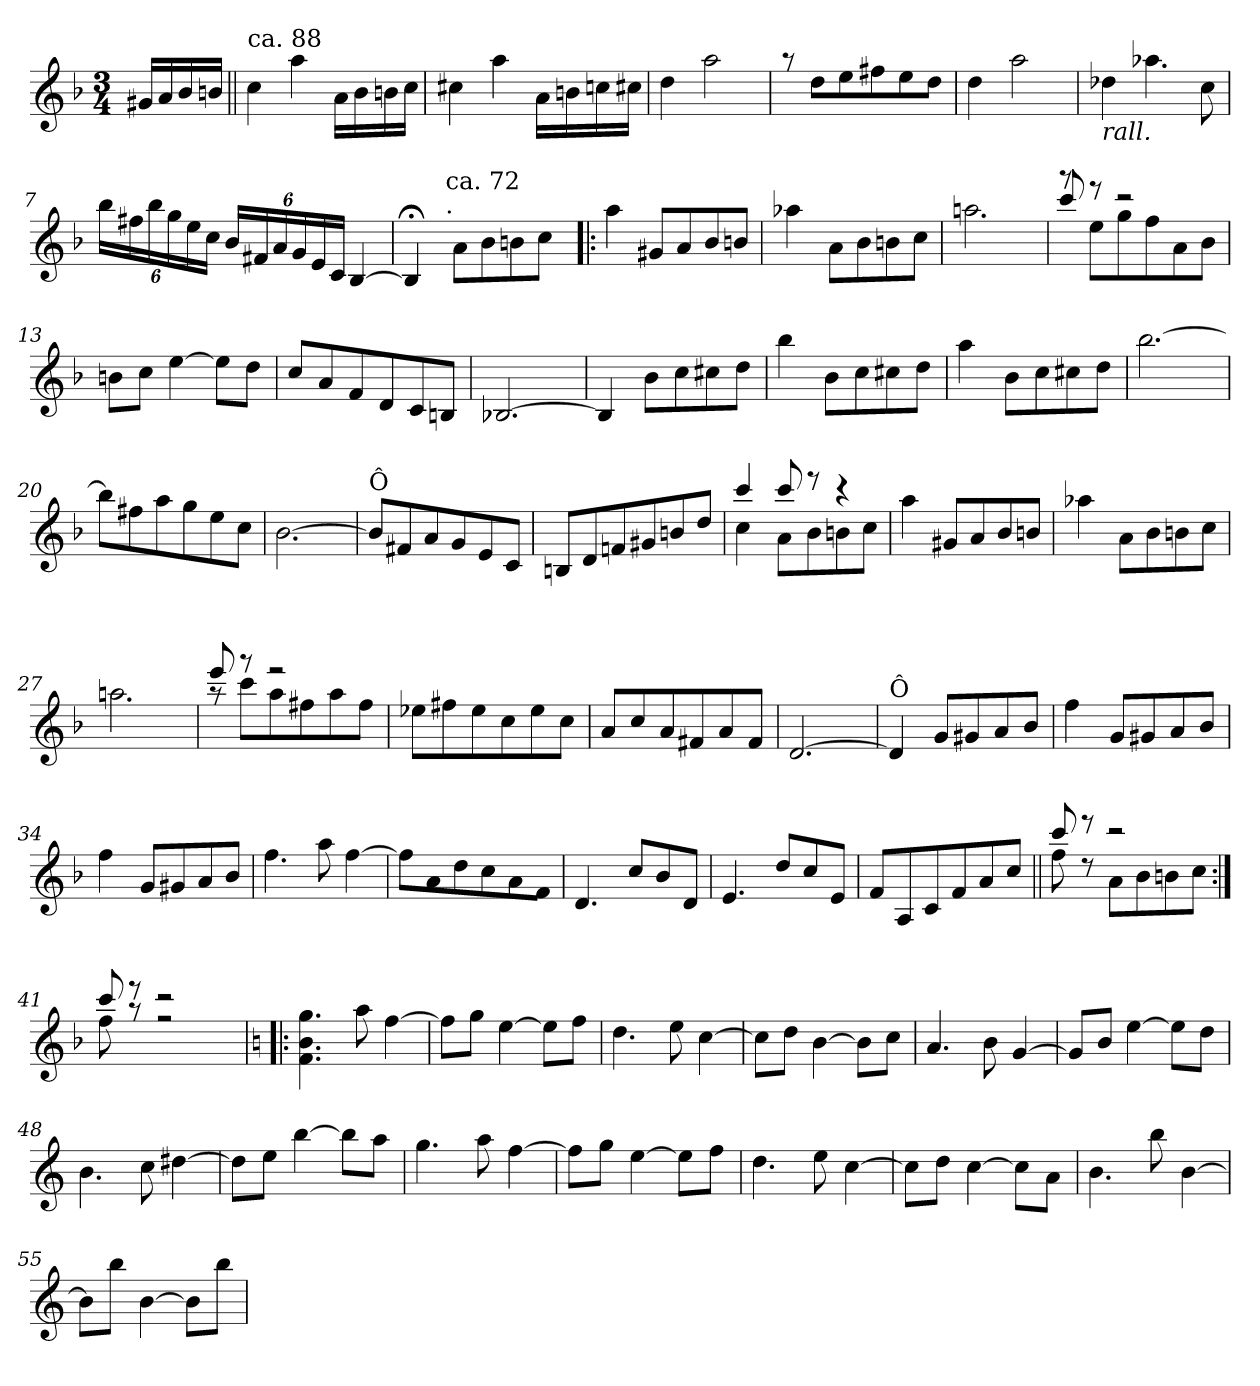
**kern
*part1
*staff1
*clefG2
*k[b-]
*F:
*M3/4
=
16g#X/LL
16a/
16b-/
16bn/JJ
=1||
*^
!LO:TX:a:t=ca. 88	!
4cc\	2.ryy
4aa\	.
16a\LL	.
16b-\	.
16bn\	.
16cc\JJ	.
=2	=2
4cc#X\	2.ryy
4aa\	.
16a\LL	.
16bn\	.
16ccn\	.
16cc#X\JJ	.
=3	=3
4dd\	2.ryy
2aa\	.
=4	=4
8raa	2.ryy
8dd\L	.
8ee\	.
8ff#X\	.
8ee\	.
8dd\J	.
!!LO:LB:g=z	!!
=5	=5
4dd\	2.ryy
2aa\	.
=6	=6
!LO:TX:b:i:t=rall.	!
4dd-X\	2.ryy
4.aa-X\	.
8cc\	.
=7	=7
24bb-\LL	2.ryy
24ff#X\	.
24bb-\	.
24gg\	.
24ee\	.
24cc\JJ	.
24b-/LL	.
24f#X/	.
24a/	.
24g/	.
24e/	.
24c/JJ	.
[<4B-/	.
=8	=8
*	*^
4B-;</]	2.ryy	8...ryy
!	!	!LO:TX:a:t=.
!	!	!LO:TX:a:t=ca. 72
.	.	2ryy
8a\L	.	.
8b-\	.	.
8bn\	.	.
8cc\J	.	.
.	.	64ryy
*	*v	*v
!!LO:LB:g=z
=9!|:	=9!|:
4aa\	2.ryy
8g#X/L	.
8a/	.
8b-/	.
8bn/J	.
=10	=10
4aa-X\	2.ryy
8a\L	.
8b-\	.
8bn\	.
8cc\J	.
=11	=11
2.aan\	2.ryy
=12	=12
*	*^
8r	8ryy	8ccc!/
8ee\L	8ryy	8rddd
8gg\	2ryy	2rccc
8ff\	.	.
8a\	.	.
8b-\J	.	.
*	*v	*v
=13	=13
8bn\L	2.ryy
8cc\J	.
[<4ee\	.
8ee\L]	.
8dd\J	.
!!LO:LB:g=z	!!
=14	=14
8cc/L	2ryy
8a/	.
8f/	.
8d/	.
8c/	4ryy
8Bn/J	.
=15	=15
[>2.B-X/	2.ryy
=16	=16
4B-/]	2.ryy
8b-\L	.
8cc\	.
8cc#X\	.
8dd\J	.
=17	=17
4bb-\	2.ryy
8b-\L	.
8cc\	.
8cc#X\	.
8dd\J	.
=18	=18
4aa\	2.ryy
8b-\L	.
8cc\	.
8cc#X\	.
8dd\J	.
=19	=19
[<2.bb-\	2.ryy
!!LO:LB:g=z	!!
=20	=20
8bb-\L]	2.ryy
8ff#X\	.
8aa\	.
8gg\	.
8ee\	.
8cc\J	.
=21	=21
[<2.b-\	2.ryy
=22	=22
!LO:TX:a:t=Ô	!
8b-/L]	2.ryy
8f#X/	.
8a/	.
8g/	.
8e/	.
8c/J	.
=23	=23
8Bn/L	2.ryy
8d/	.
8fn/	.
8g#X/	.
8bn/	.
8dd/J	.
=24	=24
*	*^
4cc\	4ryy	4ccc!/
8a\L	8AA/yy 8F/yy 8c/yy	8ccc!/
8b-\	8ryy	8rddd
8bn\	4ryy	4rccc
8cc\J	.	.
*	*v	*v
!!LO:LB:g=z
=25	=25
4aa\	2.ryy
8g#X/L	.
8a/	.
8b-/	.
8bn/J	.
=26	=26
4aa-X\	2.ryy
8a\L	.
8b-\	.
8bn\	.
8cc\J	.
=27	=27
2.aan\	2.ryy
=28	=28
*	*^
8rgg	8ryy	8eee!/
8ccc\L	8ryy	8rggg
8aa\	2ryy	2rfff
8ff#X\	.	.
8aa\	.	.
8ff#\J	.	.
*	*v	*v
=29	=29
8ee-X\L	2.ryy
8ff#X\	.
8ee-\	.
8cc\	.
8ee-\	.
8cc\J	.
!!LO:LB:g=z	!!
=30	=30
8a/L	2.ryy
8cc/	.
8a/	.
8f#X/	.
8a/	.
8f#/J	.
=31	=31
[>2.d/	2.ryy
=32	=32
!LO:TX:a:t=Ô	!
4d/]	2.ryy
8g/L	.
8g#X/	.
8a/	.
8b-/J	.
=33	=33
4ff\	2.ryy
8g/L	.
8g#X/	.
8a/	.
8b-/J	.
=34	=34
4ff\	2.ryy
8g/L	.
8g#X/	.
8a/	.
8b-/J	.
!!LO:LB:g=z	!!
=35	=35
4.ff\	2.ryy
8aa\	.
[<4ff\	.
=36	=36
8ff\L]	2.ryy
8a\	.
8dd\	.
8cc\	.
8a\	.
8f\J	.
=37	=37
4.d/	2.ryy
8cc/L	.
8b-/	.
8d/J	.
=38	=38
4.e/	2.ryy
8dd/L	.
8cc/	.
8e/J	.
=39	=39
8f/L	2.ryy
8A/	.
8c/	.
8f/	.
8a/	.
8cc/J	.
!!LO:LB:g=z	!!
=40||	=40||
*	*^
8ff\	8ryy	8ccc!/
8r	8ryy	8rddd
8a\L	2ryy	2rccc
8b-\	.	.
8bn\	.	.
8cc\J	.	.
=41:|!	=41:|!	=41:|!
8ff\	8ryy	8ccc!/
8r	8ryy	8rddd
2r	4ryy	2rccc
.	4ryy	.
*v	*v	*v
=42!|:
*k[]
*C:
*^
4.f\ 4.b\ 4.gg\	2.ryy
8aa\	.
[<4ff\	.
=43	=43
8ff\L]	2.ryy
8gg\J	.
[<4ee\	.
8ee\L]	.
8ff\J	.
!!LO:LB:g=z	!!
=44	=44
4.dd\	2.ryy
8ee\	.
[<4cc\	.
=45	=45
8cc\L]	2.ryy
8dd\J	.
[<4b\	.
8b\L]	.
8cc\J	.
=46	=46
4.a/	2.ryy
8b\	.
[>4g/	.
=47	=47
8g/L]	2.ryy
8b/J	.
[<4ee\	.
8ee\L]	.
8dd\J	.
=48	=48
4.b\	2.ryy
8cc\	.
[<4dd#X\	.
=49	=49
8dd#\L]	2.ryy
8ee\J	.
[<4bb\	.
8bb\L]	.
8aa\J	.
!!LO:PB:g=z	!!
=50	=50
4.gg\	2.ryy
8aa\	.
[<4ff\	.
=51	=51
8ff\L]	2.ryy
8gg\J	.
[<4ee\	.
8ee\L]	.
8ff\J	.
=52	=52
4.dd\	2.ryy
8ee\	.
[<4cc\	.
=53	=53
8cc\L]	2.ryy
8dd\J	.
[<4cc\	.
8cc\L]	.
8a\J	.
=54	=54
4.b\	2.ryy
8bb\	.
[<4b\	.
!!LO:LB:g=z	!!
=55	=55
8b\L]	2.ryy
8bb\J	.
[<4b\	.
8b\L]	.
8bb\J	.
*v	*v
=
*-
